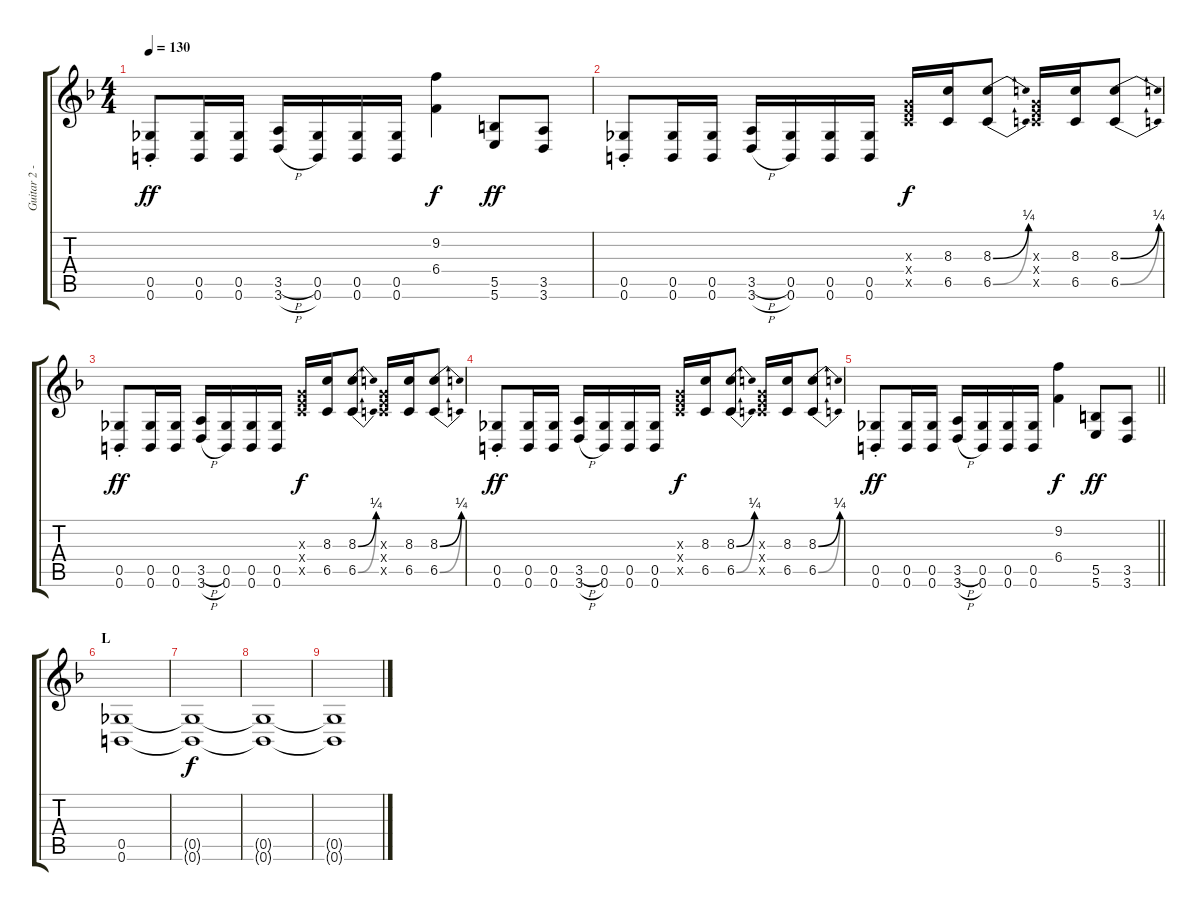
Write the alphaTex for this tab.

\track ("Guitar 2 - Aoi" "Guitar 2 -") {instrument distortionguitar}
\staff {score tabs}
\tuning (Db4 Ab3 E3 B2 Gb2 B1) {hide}
\ts (4 4)
\tempo 130
\clef g2
\ks f
(0.5{st} 0.6{st}).8{dy ff} (0.5 0.6).16 (0.5 0.6).16 (3.5{h} 3.6{h}).16 (0.5 0.6).16 (0.5 0.6).16 (0.5 0.6).16 (9.2 6.4).4{dy f} (5.5 5.6).8{dy ff} (3.5 3.6).8 |
(0.5{st} 0.6{st}).8 (0.5 0.6).16 (0.5 0.6).16 (3.5{h} 3.6{h}).16 (0.5 0.6).16 (0.5 0.6).16 (0.5 0.6).16 (3.3{x} 5.4{x} 6.5{x}).16{dy f} (8.3 6.5).16 (8.3{be (bend 0 0 60 1)} 6.5{be (bend 0 0 60 1)}).8 (3.3{x} 5.4{x} 6.5{x}).16 (8.3 6.5).16 (8.3{be (bend 0 0 60 1)} 6.5{be (bend 0 0 60 1)}).8 |
(0.5{st} 0.6{st}).8{dy ff} (0.5 0.6).16 (0.5 0.6).16 (3.5{h} 3.6{h}).16 (0.5 0.6).16 (0.5 0.6).16 (0.5 0.6).16 (3.3{x} 5.4{x} 6.5{x}).16{dy f} (8.3 6.5).16 (8.3{be (bend 0 0 60 1)} 6.5{be (bend 0 0 60 1)}).8 (3.3{x} 5.4{x} 6.5{x}).16 (8.3 6.5).16 (8.3{be (bend 0 0 60 1)} 6.5{be (bend 0 0 60 1)}).8 |
(0.5{st} 0.6{st}).8{dy ff} (0.5 0.6).16 (0.5 0.6).16 (3.5{h} 3.6{h}).16 (0.5 0.6).16 (0.5 0.6).16 (0.5 0.6).16 (3.3{x} 5.4{x} 6.5{x}).16{dy f} (8.3 6.5).16 (8.3{be (bend 0 0 60 1)} 6.5{be (bend 0 0 60 1)}).8 (3.3{x} 5.4{x} 6.5{x}).16 (8.3 6.5).16 (8.3{be (bend 0 0 60 1)} 6.5{be (bend 0 0 60 1)}).8 |
\barLineRight lightlight
(0.5{st} 0.6{st}).8{dy ff} (0.5 0.6).16 (0.5 0.6).16 (3.5{h} 3.6{h}).16 (0.5 0.6).16 (0.5 0.6).16 (0.5 0.6).16 (9.2 6.4).4{dy f} (5.5 5.6).8{dy ff} (3.5 3.6).8 |
\section ("" "L")
(0.5 0.6).1 |
(0.5{t} 0.6{t}).1{dy f} |
(0.5{t} 0.6{t}).1 |
(0.5{t} 0.6{t}).1
